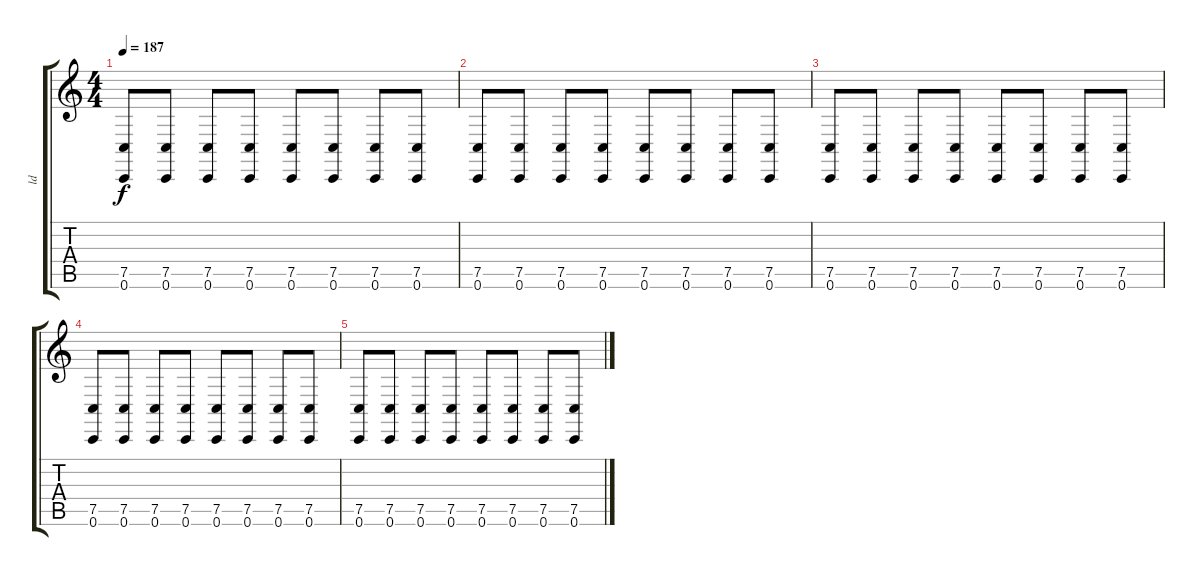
\track ("ld" "ld") {instrument lead1square}
\staff {score tabs}
\tuning (C4 G3 Eb3 Bb2 F2 C2) {hide}
\ts (4 4)
\tempo 187
\clef g2
\ks c
(7.5 0.6).8{dy f} (7.5 0.6).8 (7.5 0.6).8 (7.5 0.6).8 (7.5 0.6).8 (7.5 0.6).8 (7.5 0.6).8 (7.5 0.6).8 |
(7.5 0.6).8 (7.5 0.6).8 (7.5 0.6).8 (7.5 0.6).8 (7.5 0.6).8 (7.5 0.6).8 (7.5 0.6).8 (7.5 0.6).8 |
(7.5 0.6).8 (7.5 0.6).8 (7.5 0.6).8 (7.5 0.6).8 (7.5 0.6).8 (7.5 0.6).8 (7.5 0.6).8 (7.5 0.6).8 |
(7.5 0.6).8 (7.5 0.6).8 (7.5 0.6).8 (7.5 0.6).8 (7.5 0.6).8 (7.5 0.6).8 (7.5 0.6).8 (7.5 0.6).8 |
(7.5 0.6).8 (7.5 0.6).8 (7.5 0.6).8 (7.5 0.6).8 (7.5 0.6).8 (7.5 0.6).8 (7.5 0.6).8 (7.5 0.6).8
